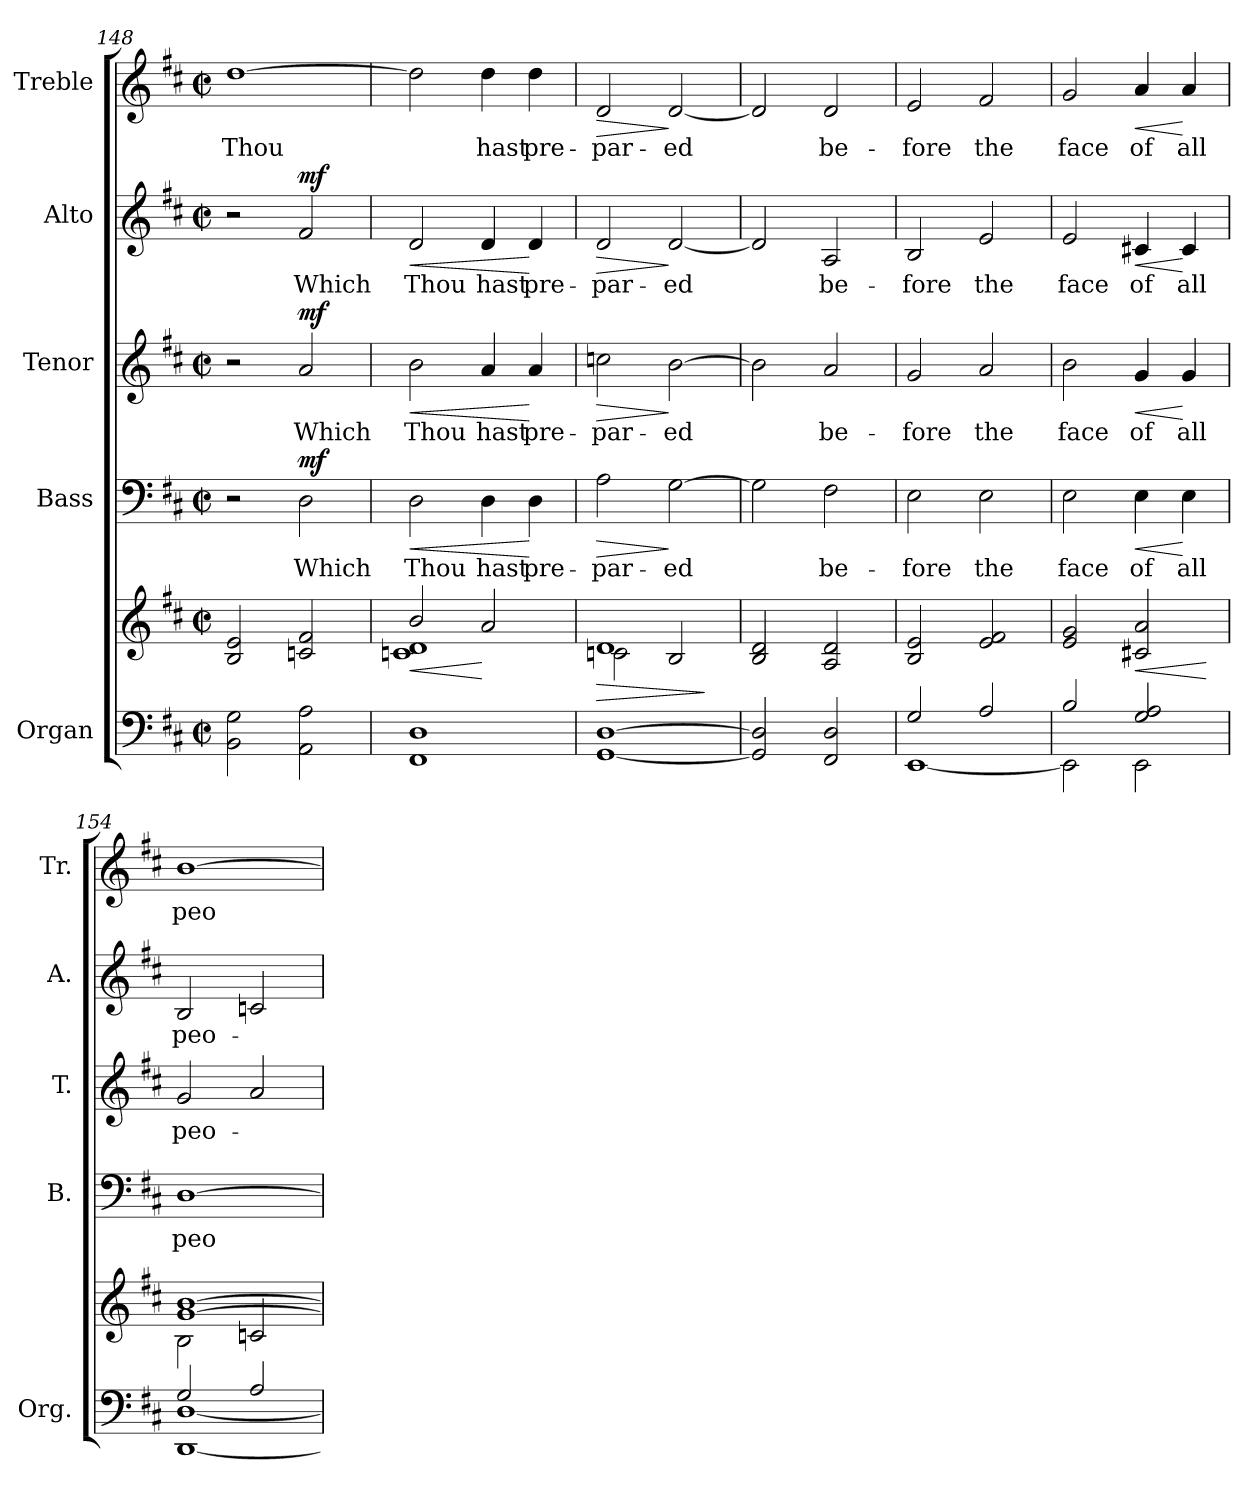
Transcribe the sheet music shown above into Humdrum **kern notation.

**kern	**kern	**dynam	**kern	**text	**dynam	**kern	**text	**dynam	**kern	**text	**dynam	**kern	**text	**dynam
*part5	*part5	*part5	*part4	*part4	*part4	*part3	*part3	*part3	*part2	*part2	*part2	*part1	*part1	*part1
*staff6	*staff5	*staff5/6	*staff4	*staff4	*staff4	*staff3	*staff3	*staff3	*staff2	*staff2	*staff2	*staff1	*staff1	*staff1
*I"Organ	*	*	*I"Bass	*	*	*I"Tenor	*	*	*I"Alto	*	*	*I"Treble	*	*
*I'Org.	*	*	*I'B.	*	*	*I'T.	*	*	*I'A.	*	*	*I'Tr.	*	*
*clefF4	*clefG2	*	*clefF4	*	*	*clefG2	*	*	*clefG2	*	*	*clefG2	*	*
*	*	*	*	*	*	*ITrd7c12	*	*	*	*	*	*	*	*
*k[f#c#]	*k[f#c#]	*	*k[f#c#]	*	*	*k[f#c#]	*	*	*k[f#c#]	*	*	*k[f#c#]	*	*
*D:	*D:	*	*D:	*	*	*D:	*	*	*D:	*	*	*D:	*	*
*M2/2	*M2/2	*	*M2/2	*	*	*M2/2	*	*	*M2/2	*	*	*M2/2	*	*
*met(c|)	*met(c|)	*	*met(c|)	*	*	*met(c|)	*	*	*met(c|)	*	*	*met(c|)	*	*
=148	=148	=148	=148	=148	=148	=148	=148	=148	=148	=148	=148	=148	=148	=148
!	!	!	!	!	!	!	!	!	!	!	!	!	!LO:LY:b:color=#000000	!
2BBi\ 2Gi	2Bi/ 2ei	.	2r	.	.	2r	.	.	2r	.	.	[1ddi	Thou	.
!	!	!	!	!LO:LY:b:color=#000000	!	!	!	!	!	!	!	!	!	!
!	!	!	!	!	!	!	!LO:LY:b:color=#000000	!	!	!	!	!	!	!
!	!	!	!	!	!	!	!	!	!	!LO:LY:b:color=#000000	!	!	!	!
2AAi\ 2Ai	2cni/ 2f#i	.	2Di\	Which	mf	2Ai/	Which	mf	2f#i/	Which	mf	.	.	.
=149	=149	=149	=149	=149	=149	=149	=149	=149	=149	=149	=149	=149	=149	=149
!	!	!LO:HP:b	!	!	!	!	!	!	!	!	!	!	!	!
*	*^	*	*	*	*	*	*	*	*	*	*	*	*	*
!	!	!	!	!	!LO:LY:b:color=#000000	!LO:HP:b	!	!	!	!	!	!	!	!	!
!	!	!	!	!	!	!	!	!LO:LY:b:color=#000000	!LO:HP:b	!	!	!	!	!	!
!	!	!	!	!	!	!	!	!	!	!	!LO:LY:b:color=#000000	!LO:HP:b	!	!	!
1FF#i 1Di	2bi/	1cni 1di	<	2Di\	Thou	<	2Bi\	Thou	<	2di/	Thou	<	2ddi\]	.	.
!	!	!	!	!	!LO:LY:b:color=#000000	!	!	!	!	!	!	!	!	!	!
!	!	!	!	!	!	!	!	!LO:LY:b:color=#000000	!	!	!	!	!	!	!
!	!	!	!	!	!	!	!	!	!	!	!LO:LY:b:color=#000000	!	!	!	!
!	!	!	!	!	!	!	!	!	!	!	!	!	!	!LO:LY:b:color=#000000	!
.	2ai/	.	[	4Di\	hast	.	4Ai/	hast	.	4di/	hast	.	4ddi\	hast	.
!	!	!	!	!	!LO:LY:b:color=#000000	!	!	!	!	!	!	!	!	!	!
!	!	!	!	!	!	!	!	!LO:LY:b:color=#000000	!	!	!	!	!	!	!
!	!	!	!	!	!	!	!	!	!	!	!LO:LY:b:color=#000000	!	!	!	!
!	!	!	!	!	!	!	!	!	!	!	!	!	!	!LO:LY:b:color=#000000	!
.	.	.	.	4Di\	pre-	[	4Ai/	pre-	[	4di/	pre-	[	4ddi\	pre-	.
=150	=150	=150	=150	=150	=150	=150	=150	=150	=150	=150	=150	=150	=150	=150	=150
!	!	!	!LO:HP:b	!	!	!	!	!	!	!	!	!	!	!	!
!	!	!	!	!	!LO:LY:b:color=#000000	!LO:HP:b	!	!	!	!	!	!	!	!	!
!	!	!	!	!	!	!	!	!LO:LY:b:color=#000000	!LO:HP:b	!	!	!	!	!	!
!	!	!	!	!	!	!	!	!	!	!	!LO:LY:b:color=#000000	!LO:HP:b	!	!	!
!	!	!	!	!	!	!	!	!	!	!	!	!	!	!LO:LY:b:color=#000000	!LO:HP:b
[1GGi [1Di	1di	2cni\	>	2Ai\	-par-	>	2cni\	-par-	>	2di/	-par-	>	2di/	-par-	>
!	!	!	!	!	!LO:LY:b:color=#000000	!	!	!	!	!	!	!	!	!	!
!	!	!	!	!	!	!	!	!LO:LY:b:color=#000000	!	!	!	!	!	!	!
!	!	!	!	!	!	!	!	!	!	!	!LO:LY:b:color=#000000	!	!	!	!
!	!	!	!	!	!	!	!	!	!	!	!	!	!	!LO:LY:b:color=#000000	!
.	.	2Bi/	.	[2Gi\	-ed	]	[2Bi\	-ed	]	[2di/	-ed	]	[2di/	-ed	]
*	*v	*v	*	*	*	*	*	*	*	*	*	*	*	*	*
.	.	]	.	.	.	.	.	.	.	.	.	.	.	.
=151	=151	=151	=151	=151	=151	=151	=151	=151	=151	=151	=151	=151	=151	=151
2GGi/] 2Di]	2Bi/ 2di	.	2Gi\]	.	.	2Bi\]	.	.	2di/]	.	.	2di/]	.	.
!	!	!	!	!LO:LY:b:color=#000000	!	!	!	!	!	!	!	!	!	!
!	!	!	!	!	!	!	!LO:LY:b:color=#000000	!	!	!	!	!	!	!
!	!	!	!	!	!	!	!	!	!	!LO:LY:b:color=#000000	!	!	!	!
!	!	!	!	!	!	!	!	!	!	!	!	!	!LO:LY:b:color=#000000	!
2FF#i/ 2Di	2Ai/ 2di	.	2F#i\	be-	.	2Ai/	be-	.	2Ai/	be-	.	2di/	be-	.
!!LO:PB:g=z
=152	=152	=152	=152	=152	=152	=152	=152	=152	=152	=152	=152	=152	=152	=152
*^	*	*	*	*	*	*	*	*	*	*	*	*	*	*
!	!	!	!	!	!LO:LY:b:color=#000000	!	!	!	!	!	!	!	!	!	!
!	!	!	!	!	!	!	!	!LO:LY:b:color=#000000	!	!	!	!	!	!	!
!	!	!	!	!	!	!	!	!	!	!	!LO:LY:b:color=#000000	!	!	!	!
!	!	!	!	!	!	!	!	!	!	!	!	!	!	!LO:LY:b:color=#000000	!
2Gi/	[1EEi	2Bi/ 2ei	.	2Ei\	-fore	.	2Gi/	-fore	.	2Bi/	-fore	.	2ei/	-fore	.
!	!	!	!	!	!LO:LY:b:color=#000000	!	!	!	!	!	!	!	!	!	!
!	!	!	!	!	!	!	!	!LO:LY:b:color=#000000	!	!	!	!	!	!	!
!	!	!	!	!	!	!	!	!	!	!	!LO:LY:b:color=#000000	!	!	!	!
!	!	!	!	!	!	!	!	!	!	!	!	!	!	!LO:LY:b:color=#000000	!
2Ai/	.	2ei/ 2f#i	.	2Ei\	the	.	2Ai/	the	.	2ei/	the	.	2f#i/	the	.
=153	=153	=153	=153	=153	=153	=153	=153	=153	=153	=153	=153	=153	=153	=153	=153
!	!	!	!	!	!LO:LY:b:color=#000000	!	!	!	!	!	!	!	!	!	!
!	!	!	!	!	!	!	!	!LO:LY:b:color=#000000	!	!	!	!	!	!	!
!	!	!	!	!	!	!	!	!	!	!	!LO:LY:b:color=#000000	!	!	!	!
!	!	!	!	!	!	!	!	!	!	!	!	!	!	!LO:LY:b:color=#000000	!
2Bi/	2EEi\]	2ei/ 2gi	.	2Ei\	face	.	2Bi\	face	.	2ei/	face	.	2gi/	face	.
!	!	!	!LO:HP:b	!	!	!	!	!	!	!	!	!	!	!	!
!	!	!	!	!	!LO:LY:b:color=#000000	!LO:HP:b	!	!	!	!	!	!	!	!	!
!	!	!	!	!	!	!	!	!LO:LY:b:color=#000000	!LO:HP:b	!	!	!	!	!	!
!	!	!	!	!	!	!	!	!	!	!	!LO:LY:b:color=#000000	!LO:HP:b	!	!	!
!	!	!	!	!	!	!	!	!	!	!	!	!	!	!LO:LY:b:color=#000000	!LO:HP:b
2Gi/ 2Ai	2EEi\	2c#Xi/ 2ai	<	4Ei\	of	<	4Gi/	of	<	4c#Xi/	of	<	4ai/	of	<
!	!	!	!	!	!LO:LY:b:color=#000000	!	!	!	!	!	!	!	!	!	!
!	!	!	!	!	!	!	!	!LO:LY:b:color=#000000	!	!	!	!	!	!	!
!	!	!	!	!	!	!	!	!	!	!	!LO:LY:b:color=#000000	!	!	!	!
!	!	!	!	!	!	!	!	!	!	!	!	!	!	!LO:LY:b:color=#000000	!
.	.	.	.	4Ei\	all	[	4Gi/	all	[	4c#i/	all	[	4ai/	all	[
*v	*v	*	*	*	*	*	*	*	*	*	*	*	*	*	*
.	.	[	.	.	.	.	.	.	.	.	.	.	.	.
=154	=154	=154	=154	=154	=154	=154	=154	=154	=154	=154	=154	=154	=154	=154
*^	*^	*	*	*	*	*	*	*	*	*	*	*	*	*
!	!	!	!	!	!	!LO:LY:b:color=#000000	!	!	!	!	!	!	!	!	!	!
!	!	!	!	!	!	!	!	!	!LO:LY:b:color=#000000	!	!	!	!	!	!	!
!	!	!	!	!	!	!	!	!	!	!	!	!LO:LY:b:color=#000000	!	!	!	!
!	!	!	!	!	!	!	!	!	!	!	!	!	!	!	!LO:LY:b:color=#000000	!
2Gi/	[1DDi [1Di	[1gi [1bi	2Bi\	.	[1Di	peo-	.	2Gi/	peo-	.	2Bi/	peo-	.	[1bi	peo-	.
2Ai/	.	.	2cni/	.	.	.	.	2Ai/	.	.	2cni/	.	.	.	.	.
*v	*v	*	*	*	*	*	*	*	*	*	*	*	*	*	*	*
*	*v	*v	*	*	*	*	*	*	*	*	*	*	*	*	*
=	=	=	=	=	=	=	=	=	=	=	=	=	=	=
*-	*-	*-	*-	*-	*-	*-	*-	*-	*-	*-	*-	*-	*-	*-
